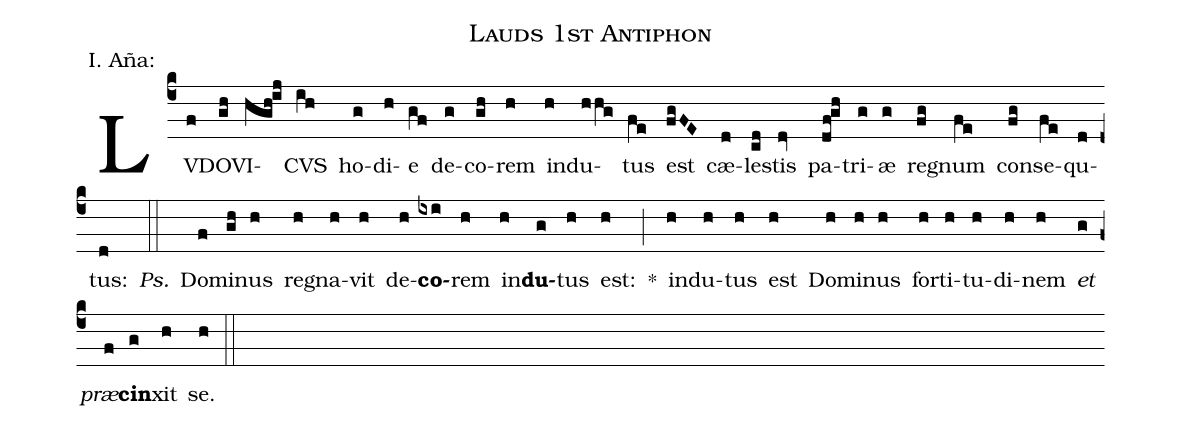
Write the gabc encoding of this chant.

name:Lauds 1st Antiphon;
annotation:I. Aña:;
%%
(c4)LV(f)DO(gh)VI(hgh!ij)CVS(ih) ho(g)di(h)e(gf) de(g)co(gh)rem(h) in(h)du(hhg)tus(fe) est(fgFE) cæ(d)le(cd)stis(dv) pa(df!gh)tri(g)æ(g) re(fg)gnum(fe) con(fg)se(fe)qu(d)tus:(d) <i>Ps.</i>(::) Do(f)mi(gh)nus(h) re(h)gna(h)vit(h) de(h)<b>co</b>(ixi)rem(h) in(h)<b>du</b>(g)tus(h) est:(h) *(;) in(h)du(h)tus(h) est(h) Do(h)mi(h)nus(h) for(h)ti(h)tu(h)di(h)nem(h) <i>et(g) præ</i>(f)<b>cin</b>(g)xit(h) se.(h) (::)
